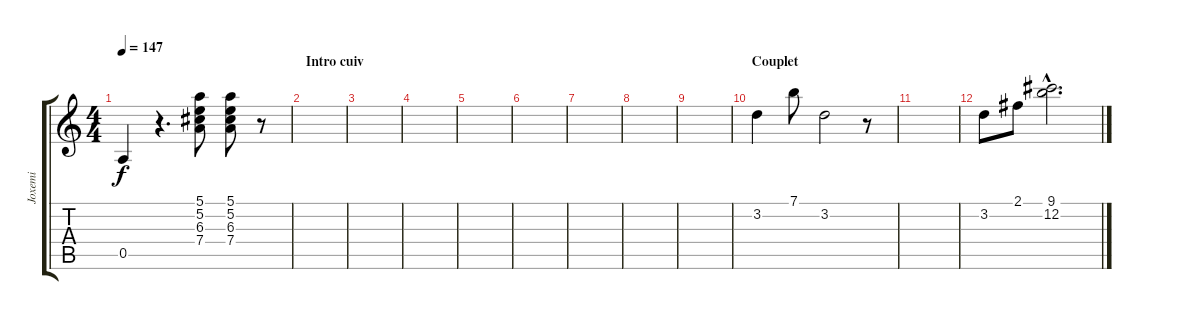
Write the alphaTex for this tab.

\track ("Joxemi" "Joxemi") {instrument electricguitarmuted}
\staff {score tabs}
\tuning (E4 B3 G3 D3 A2 E2) {hide}
\ts (4 4)
\tempo 147
\clef g2
\ks c
0.5.4{dy f} r.4{d} (5.1 5.2 6.3 7.4).8 (5.1 5.2 6.3 7.4).8 r.8 |
\section ("" "Intro cuiv")
|
|
|
|
|
|
|
|
\section ("" "Couplet")
3.2.4 7.1.8 3.2.2 r.8 |
|
3.2.8 2.1.8 (9.1{hac} 12.2{hac}).2{d}
